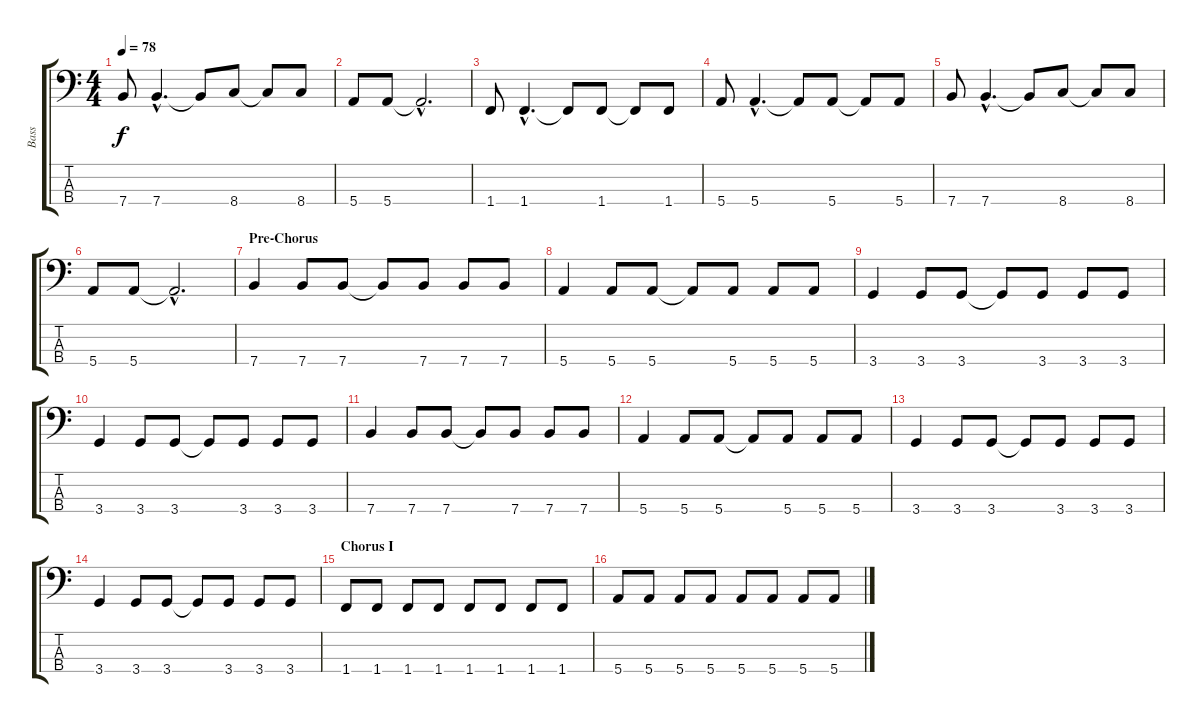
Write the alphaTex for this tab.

\track ("Bass" "Bass") {instrument electricbassfinger}
\staff {score tabs}
\tuning (G2 D2 A1 E1) {hide}
\ts (4 4)
\tempo 78
\clef f4
\ks c
7.4.8{dy f} 7.4{hac}.4{d} 7.4{t}.8 8.4.8 8.4{t}.8 8.4.8 |
5.4.8 5.4.8 5.4{hac t}.2{d} |
1.4.8 1.4{hac}.4{d} 1.4{t}.8 1.4.8 1.4{t}.8 1.4.8 |
5.4.8 5.4{hac}.4{d} 5.4{t}.8 5.4.8 5.4{t}.8 5.4.8 |
7.4.8 7.4{hac}.4{d} 7.4{t}.8 8.4.8 8.4{t}.8 8.4.8 |
5.4.8 5.4.8 5.4{hac t}.2{d} |
\section ("" "Pre-Chorus")
7.4.4 7.4.8 7.4.8 7.4{t}.8 7.4.8 7.4.8 7.4.8 |
5.4.4 5.4.8 5.4.8 5.4{t}.8 5.4.8 5.4.8 5.4.8 |
3.4.4 3.4.8 3.4.8 3.4{t}.8 3.4.8 3.4.8 3.4.8 |
3.4.4 3.4.8 3.4.8 3.4{t}.8 3.4.8 3.4.8 3.4.8 |
7.4.4 7.4.8 7.4.8 7.4{t}.8 7.4.8 7.4.8 7.4.8 |
5.4.4 5.4.8 5.4.8 5.4{t}.8 5.4.8 5.4.8 5.4.8 |
3.4.4 3.4.8 3.4.8 3.4{t}.8 3.4.8 3.4.8 3.4.8 |
3.4.4 3.4.8 3.4.8 3.4{t}.8 3.4.8 3.4.8 3.4.8 |
\section ("" "Chorus I")
1.4.8 1.4.8 1.4.8 1.4.8 1.4.8 1.4.8 1.4.8 1.4.8 |
5.4.8 5.4.8 5.4.8 5.4.8 5.4.8 5.4.8 5.4.8 5.4.8
